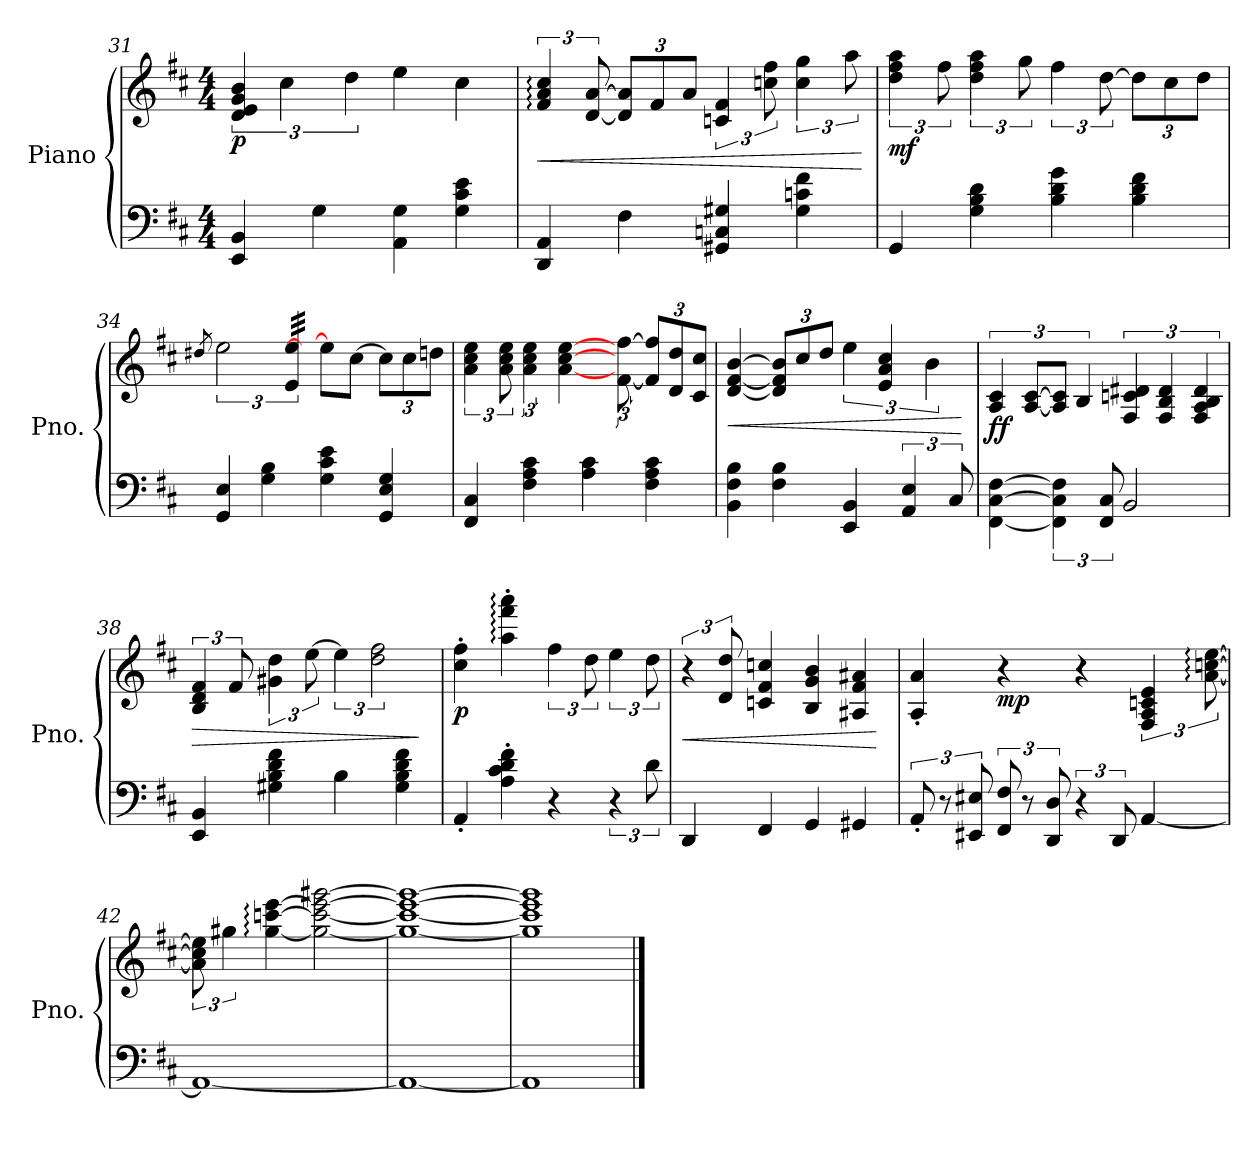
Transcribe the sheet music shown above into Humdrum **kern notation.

**kern	**kern	**dynam
*part1	*part1	*part1
*staff2	*staff1	*staff1/2
*I"Piano	*	*
*I'Pno.	*	*
!!LO:LB:g=z
*clefF4	*clefG2	*
*k[f#c#]	*k[f#c#]	*
*M4/4	*M4/4	*
=31	=31	=31
!	!	!LO:DY:b
4EE/ 4BB/	6d/ 6e/ 6g/ 6b/	p
.	6cc#\	.
4G\	.	.
.	6dd\	.
4AA\ 4G\	4ee\	.
4G\ 4c#\ 4e\	4cc#\	.
=32	=32	=32
!	!	!LO:HP:b
4DD/ 4AA/	6f#/: 6a/: 6cc#/:	<
.	[12d/ [12a/	.
*	*Xbrackettup	*
4F#\	12d/] 12a/]L	.
.	12f#/	.
.	12a/J	.
*	*brackettup	*
4GG#X/ 4Cn/ 4G#X/	6cn/ 6f#/	.
.	12ccn\ 12ff#\	.
4G#\ 4cn\ 4f#\	6cc\ 6gg\	.
.	12aa\	.
.	.	[
=33	=33	=33
!	!	!LO:DY:b
4GG/	6dd\ 6ff#\ 6aa\	mf
.	12ff#\	.
4G\ 4B\ 4d\	6dd\ 6ff#\ 6aa\	.
.	12gg\	.
4B\ 4d\ 4g\	6ff#\	.
.	[12dd\	.
*	*Xbrackettup	*
4B\ 4d\ 4f#\	12dd\L]	.
.	12cc#\	.
.	12dd\J	.
=34	=34	=34
.	8qdd#X/	.
*	*brackettup	*
4GG/ 4E/	3ee\	.
4G\ 4B\	.	.
*	*tremolo	*
.	48e/ [48ee/LLL	.
.	48e/ 48ee/	.
.	48e/ 48ee/	.
.	48e/ 48ee/	.
.	48e/ 48ee/	.
.	48e/ 48ee/	.
.	48e/ 48ee/	.
.	48e/ 48ee/JJJ	.
*	*Xtremolo	*
4G\ 4c#\ 4e\	8ee\L]	.
.	[8cc#\J	.
*	*Xbrackettup	*
4GG/ 4E/ 4G/	12cc#\L]	.
.	12cc#\	.
.	12ddn\J	.
!!LO:LB:g=z
=35	=35	=35
*	*brackettup	*
4FF#/ 4C#/	6a\ 6cc#\ 6ee\	.
.	12a\ 12cc#\ 12ee\	.
4F#\ 4A\ 4c#\	6a\ 6cc#\ 6ee\	.
.	[4a\ [4cc#\ [4ee\	.
4A\ 4c#\	.	.
.	[12f#\ [12ff#\	.
4F#\ 4A\ 4c#\	12f#/] 12ff#/]L	.
.	12d/ 12dd/	.
.	12c#/ 12cc#/J	.
=36	=36	=36
!	!	!LO:HP:b
4BB\ 4F#\ 4B\	[4d/ [4f#/ [4b/	<
*	*Xbrackettup	*
4F#\ 4B\	12d/] 12f#/] 12b/]L	.
.	12cc#/	.
.	12dd/J	.
*	*brackettup	*
4EE/ 4BB/	6ee\	.
.	6e/ 6a/ 6cc#/	.
6AA/ 6E/	.	.
.	6b\	.
12C#/	.	.
.	.	[
=37	=37	=37
!	!	!LO:DY:b
[4FF#\ [4C#\ [4F#\	6A/ 6c#/	ff
.	[12A/ [12c#/L	.
6FF#\] 6C#\] 6F#\]	12A/] 12c#/]J	.
.	6B/	.
12FF#/ 12C#/	.	.
2BB/	6F#/ 6cn/ 6d#X/	.
.	6F#/ 6B/ 6d#/	.
.	6F#/ 6A/ 6B/ 6d#/	.
!!LO:PB:g=z
=38	=38	=38
!	!	!LO:HP:b
4EE/ 4BB/	6B/ 6d/ 6f#/	>
.	12f#/	.
4G#X\ 4B\ 4d\ 4f#\	6g#X\ 6dd\	.
.	[12ee\	.
4B\	6ee\]	.
.	3dd\ 3ff#\	.
4G#\ 4B\ 4d\ 4f#\	.	.
.	.	]
=39	=39	=39
!	!	!LO:DY:b
4AA'/	4cc#\' 4ff#\'	p
4A\' 4c#\' 4d\' 4f#\'	4aa\:' 4fff#\:' 4aaa\:'	.
4r	6ff#\	.
.	12dd\	.
6r	6ee\	.
12d\	12dd\	.
=40	=40	=40
!	!	!LO:HP:b
4DD/	6r	<
.	12d/ 12dd/	.
4FF#/	4cn/ 4f#/ 4ccn/	.
4GG/	4B/ 4g/ 4b/	.
4GG#X/	4A#X/ 4f#/ 4a#X/	.
.	.	[
=41	=41	=41
!	!	!LO:DY:b
12AA'/	4A/' 4a/'	other-dynamics
12r	.	.
12EE#X/ 12E#X/	.	.
!	!	!LO:DY:b
12FF#/ 12F#/	4r	mp
12r	.	.
12DD/ 12D/	.	.
6r	4r	.
12DD/	.	.
[4AA/	6F#/ 6A/ 6cn/ 6e/	.
.	[12a\: [12ccn\: [12ee\:	.
!!LO:LB:g=z
=42	=42	=42
1AA_	12a\] 12cc\] 12ee\]	.
.	6gg#X\	.
.	[4gg#\: [4cccn\: [4eee\:	.
.	2gg#\_ 2ccc\_ 2eee\_ [2ggg#X\	.
=43	=43	=43
1AA_	1gg#_ 1ccc_ 1eee_ 1ggg#_	.
=44	=44	=44
1AA]	1gg#] 1ccc] 1eee] 1ggg#]	.
==	==	==
*-	*-	*-
